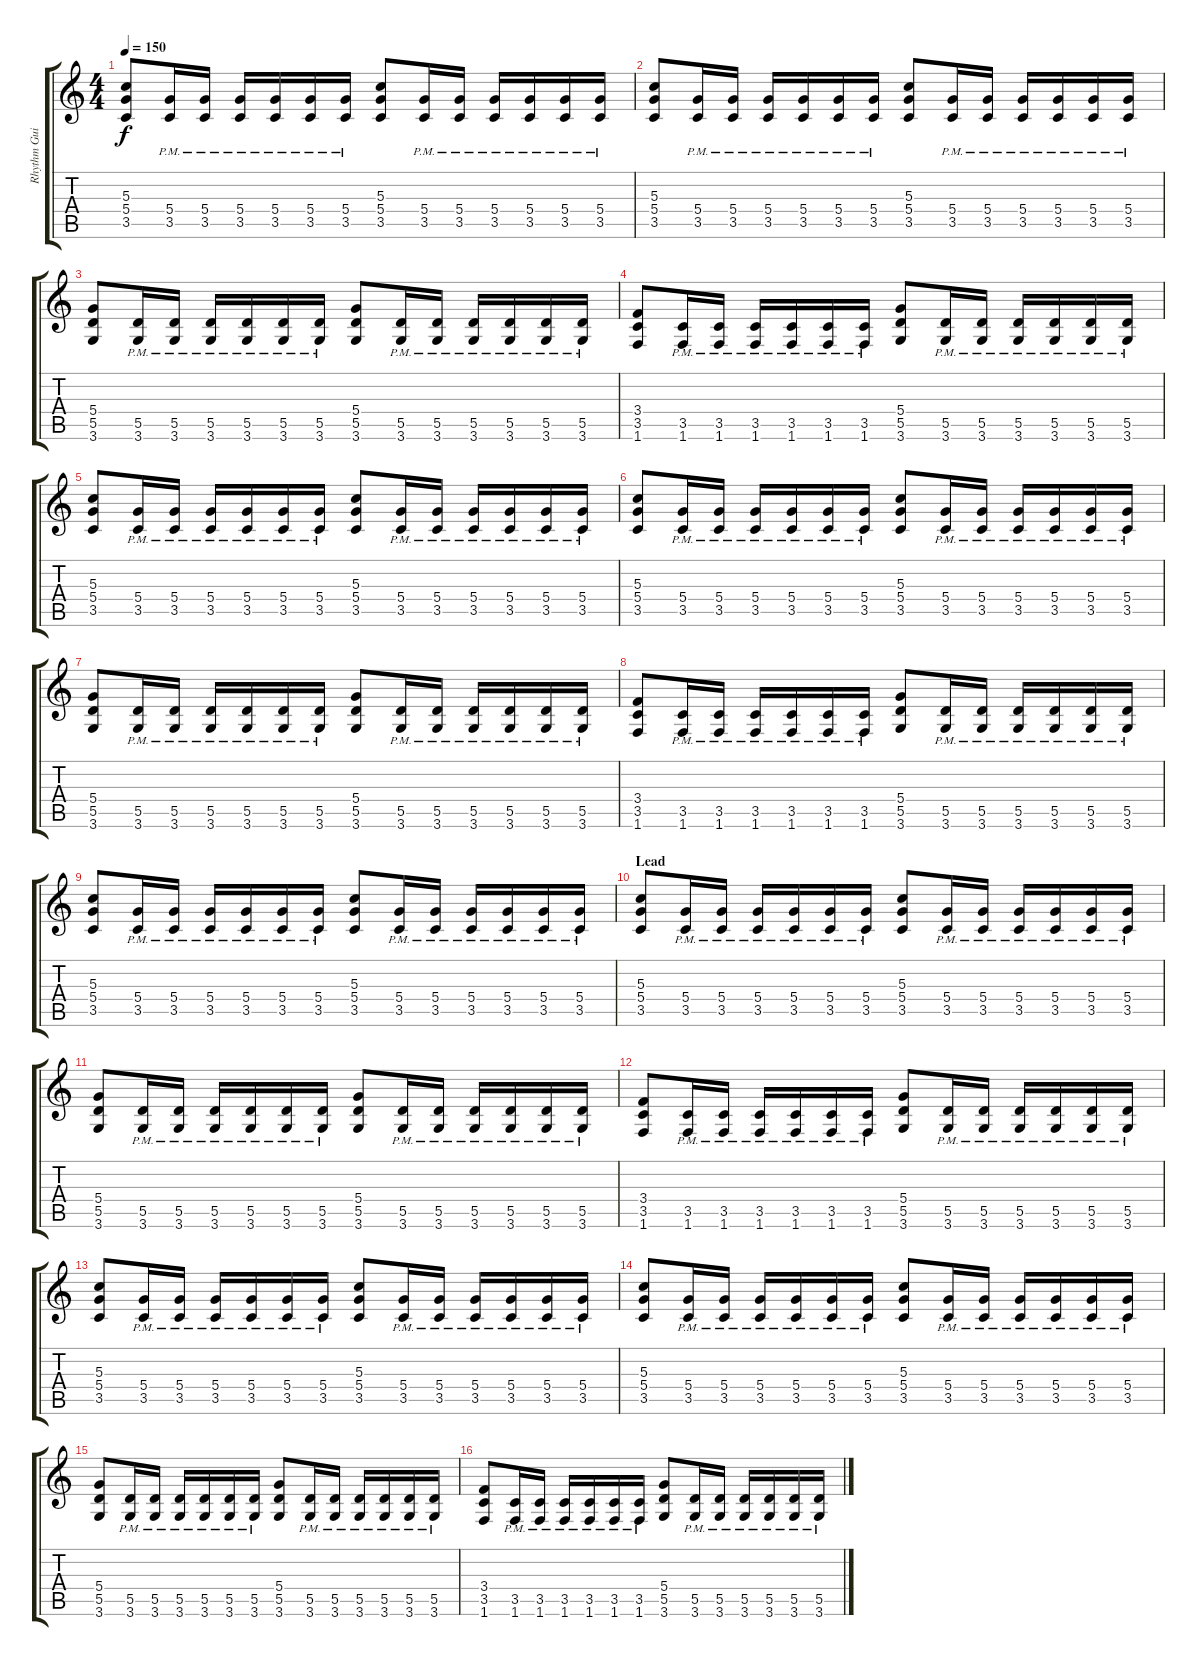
\track ("Rhythm Guitar" "Rhythm Gui") {instrument distortionguitar}
\staff {score tabs}
\tuning (E4 B3 G3 D3 A2 E2) {hide}
\ts (4 4)
\tempo 150
\clef g2
\ks c
(5.3 5.4 3.5).8{dy f} (5.4{pm} 3.5{pm}).16 (5.4{pm} 3.5{pm}).16 (5.4{pm} 3.5{pm}).16 (5.4{pm} 3.5{pm}).16 (5.4{pm} 3.5{pm}).16 (5.4{pm} 3.5{pm}).16 (5.3 5.4 3.5).8 (5.4{pm} 3.5).16 (5.4{pm} 3.5{pm}).16 (5.4{pm} 3.5{pm}).16 (5.4{pm} 3.5{pm}).16 (5.4{pm} 3.5{pm}).16 (5.4{pm} 3.5{pm}).16 |
(5.3 5.4 3.5).8 (5.4{pm} 3.5{pm}).16 (5.4{pm} 3.5{pm}).16 (5.4{pm} 3.5{pm}).16 (5.4{pm} 3.5{pm}).16 (5.4{pm} 3.5{pm}).16 (5.4{pm} 3.5{pm}).16 (5.3 5.4 3.5).8 (5.4{pm} 3.5).16 (5.4{pm} 3.5{pm}).16 (5.4{pm} 3.5{pm}).16 (5.4{pm} 3.5{pm}).16 (5.4{pm} 3.5{pm}).16 (5.4{pm} 3.5{pm}).16 |
(5.4 5.5 3.6).8 (5.5{pm} 3.6{pm}).16 (5.5{pm} 3.6{pm}).16 (5.5{pm} 3.6{pm}).16 (5.5{pm} 3.6{pm}).16 (5.5{pm} 3.6{pm}).16 (5.5{pm} 3.6{pm}).16 (5.4 5.5 3.6).8 (5.5{pm} 3.6{pm}).16 (5.5{pm} 3.6{pm}).16 (5.5{pm} 3.6{pm}).16 (5.5{pm} 3.6{pm}).16 (5.5{pm} 3.6{pm}).16 (5.5{pm} 3.6{pm}).16 |
(3.4 3.5 1.6).8 (3.5{pm} 1.6{pm}).16 (3.5{pm} 1.6{pm}).16 (3.5{pm} 1.6{pm}).16 (3.5{pm} 1.6{pm}).16 (3.5{pm} 1.6{pm}).16 (3.5{pm} 1.6{pm}).16 (5.4 5.5 3.6).8 (5.5{pm} 3.6{pm}).16 (5.5{pm} 3.6{pm}).16 (5.5{pm} 3.6{pm}).16 (5.5{pm} 3.6{pm}).16 (5.5{pm} 3.6{pm}).16 (5.5{pm} 3.6{pm}).16 |
(5.3 5.4 3.5).8 (5.4{pm} 3.5{pm}).16 (5.4{pm} 3.5{pm}).16 (5.4{pm} 3.5{pm}).16 (5.4{pm} 3.5{pm}).16 (5.4{pm} 3.5{pm}).16 (5.4{pm} 3.5{pm}).16 (5.3 5.4 3.5).8 (5.4{pm} 3.5).16 (5.4{pm} 3.5{pm}).16 (5.4{pm} 3.5{pm}).16 (5.4{pm} 3.5{pm}).16 (5.4{pm} 3.5{pm}).16 (5.4{pm} 3.5{pm}).16 |
(5.3 5.4 3.5).8 (5.4{pm} 3.5{pm}).16 (5.4{pm} 3.5{pm}).16 (5.4{pm} 3.5{pm}).16 (5.4{pm} 3.5{pm}).16 (5.4{pm} 3.5{pm}).16 (5.4{pm} 3.5{pm}).16 (5.3 5.4 3.5).8 (5.4{pm} 3.5).16 (5.4{pm} 3.5{pm}).16 (5.4{pm} 3.5{pm}).16 (5.4{pm} 3.5{pm}).16 (5.4{pm} 3.5{pm}).16 (5.4{pm} 3.5{pm}).16 |
(5.4 5.5 3.6).8 (5.5{pm} 3.6{pm}).16 (5.5{pm} 3.6{pm}).16 (5.5{pm} 3.6{pm}).16 (5.5{pm} 3.6{pm}).16 (5.5{pm} 3.6{pm}).16 (5.5{pm} 3.6{pm}).16 (5.4 5.5 3.6).8 (5.5{pm} 3.6{pm}).16 (5.5{pm} 3.6{pm}).16 (5.5{pm} 3.6{pm}).16 (5.5{pm} 3.6{pm}).16 (5.5{pm} 3.6{pm}).16 (5.5{pm} 3.6{pm}).16 |
(3.4 3.5 1.6).8 (3.5{pm} 1.6{pm}).16 (3.5{pm} 1.6{pm}).16 (3.5{pm} 1.6{pm}).16 (3.5{pm} 1.6{pm}).16 (3.5{pm} 1.6{pm}).16 (3.5{pm} 1.6{pm}).16 (5.4 5.5 3.6).8 (5.5{pm} 3.6{pm}).16 (5.5{pm} 3.6{pm}).16 (5.5{pm} 3.6{pm}).16 (5.5{pm} 3.6{pm}).16 (5.5{pm} 3.6{pm}).16 (5.5{pm} 3.6{pm}).16 |
(5.3 5.4 3.5).8 (5.4{pm} 3.5{pm}).16 (5.4{pm} 3.5{pm}).16 (5.4{pm} 3.5{pm}).16 (5.4{pm} 3.5{pm}).16 (5.4{pm} 3.5{pm}).16 (5.4{pm} 3.5{pm}).16 (5.3 5.4 3.5).8 (5.4{pm} 3.5).16 (5.4{pm} 3.5{pm}).16 (5.4{pm} 3.5{pm}).16 (5.4{pm} 3.5{pm}).16 (5.4{pm} 3.5{pm}).16 (5.4{pm} 3.5{pm}).16 |
\section ("" "Lead")
(5.3 5.4 3.5).8 (5.4{pm} 3.5{pm}).16 (5.4{pm} 3.5{pm}).16 (5.4{pm} 3.5{pm}).16 (5.4{pm} 3.5{pm}).16 (5.4{pm} 3.5{pm}).16 (5.4{pm} 3.5{pm}).16 (5.3 5.4 3.5).8 (5.4{pm} 3.5{pm}).16 (5.4{pm} 3.5{pm}).16 (5.4{pm} 3.5{pm}).16 (5.4{pm} 3.5{pm}).16 (5.4{pm} 3.5{pm}).16 (5.4{pm} 3.5{pm}).16 |
(5.4 5.5 3.6).8 (5.5{pm} 3.6{pm}).16 (5.5{pm} 3.6{pm}).16 (5.5{pm} 3.6{pm}).16 (5.5{pm} 3.6{pm}).16 (5.5{pm} 3.6{pm}).16 (5.5{pm} 3.6{pm}).16 (5.4 5.5 3.6).8 (5.5{pm} 3.6{pm}).16 (5.5{pm} 3.6{pm}).16 (5.5{pm} 3.6{pm}).16 (5.5{pm} 3.6{pm}).16 (5.5{pm} 3.6{pm}).16 (5.5{pm} 3.6{pm}).16 |
(3.4 3.5 1.6).8 (3.5{pm} 1.6{pm}).16 (3.5{pm} 1.6{pm}).16 (3.5{pm} 1.6{pm}).16 (3.5{pm} 1.6{pm}).16 (3.5{pm} 1.6{pm}).16 (3.5{pm} 1.6{pm}).16 (5.4 5.5 3.6).8 (5.5{pm} 3.6{pm}).16 (5.5{pm} 3.6{pm}).16 (5.5{pm} 3.6{pm}).16 (5.5{pm} 3.6{pm}).16 (5.5{pm} 3.6{pm}).16 (5.5{pm} 3.6{pm}).16 |
(5.3 5.4 3.5).8 (5.4{pm} 3.5{pm}).16 (5.4{pm} 3.5{pm}).16 (5.4{pm} 3.5{pm}).16 (5.4{pm} 3.5{pm}).16 (5.4{pm} 3.5{pm}).16 (5.4{pm} 3.5{pm}).16 (5.3 5.4 3.5).8 (5.4{pm} 3.5{pm}).16 (5.4{pm} 3.5{pm}).16 (5.4{pm} 3.5{pm}).16 (5.4{pm} 3.5{pm}).16 (5.4{pm} 3.5{pm}).16 (5.4{pm} 3.5{pm}).16 |
(5.3 5.4 3.5).8 (5.4{pm} 3.5{pm}).16 (5.4{pm} 3.5{pm}).16 (5.4{pm} 3.5{pm}).16 (5.4{pm} 3.5{pm}).16 (5.4{pm} 3.5{pm}).16 (5.4{pm} 3.5{pm}).16 (5.3 5.4 3.5).8 (5.4{pm} 3.5{pm}).16 (5.4{pm} 3.5{pm}).16 (5.4{pm} 3.5{pm}).16 (5.4{pm} 3.5{pm}).16 (5.4{pm} 3.5{pm}).16 (5.4{pm} 3.5{pm}).16 |
(5.4 5.5 3.6).8 (5.5{pm} 3.6{pm}).16 (5.5{pm} 3.6{pm}).16 (5.5{pm} 3.6{pm}).16 (5.5{pm} 3.6{pm}).16 (5.5{pm} 3.6{pm}).16 (5.5{pm} 3.6{pm}).16 (5.4 5.5 3.6).8 (5.5{pm} 3.6{pm}).16 (5.5{pm} 3.6{pm}).16 (5.5{pm} 3.6{pm}).16 (5.5{pm} 3.6{pm}).16 (5.5{pm} 3.6{pm}).16 (5.5{pm} 3.6{pm}).16 |
(3.4 3.5 1.6).8 (3.5{pm} 1.6{pm}).16 (3.5{pm} 1.6{pm}).16 (3.5{pm} 1.6{pm}).16 (3.5{pm} 1.6{pm}).16 (3.5{pm} 1.6{pm}).16 (3.5{pm} 1.6{pm}).16 (5.4 5.5 3.6).8 (5.5{pm} 3.6{pm}).16 (5.5{pm} 3.6{pm}).16 (5.5{pm} 3.6{pm}).16 (5.5{pm} 3.6{pm}).16 (5.5{pm} 3.6{pm}).16 (5.5{pm} 3.6{pm}).16
